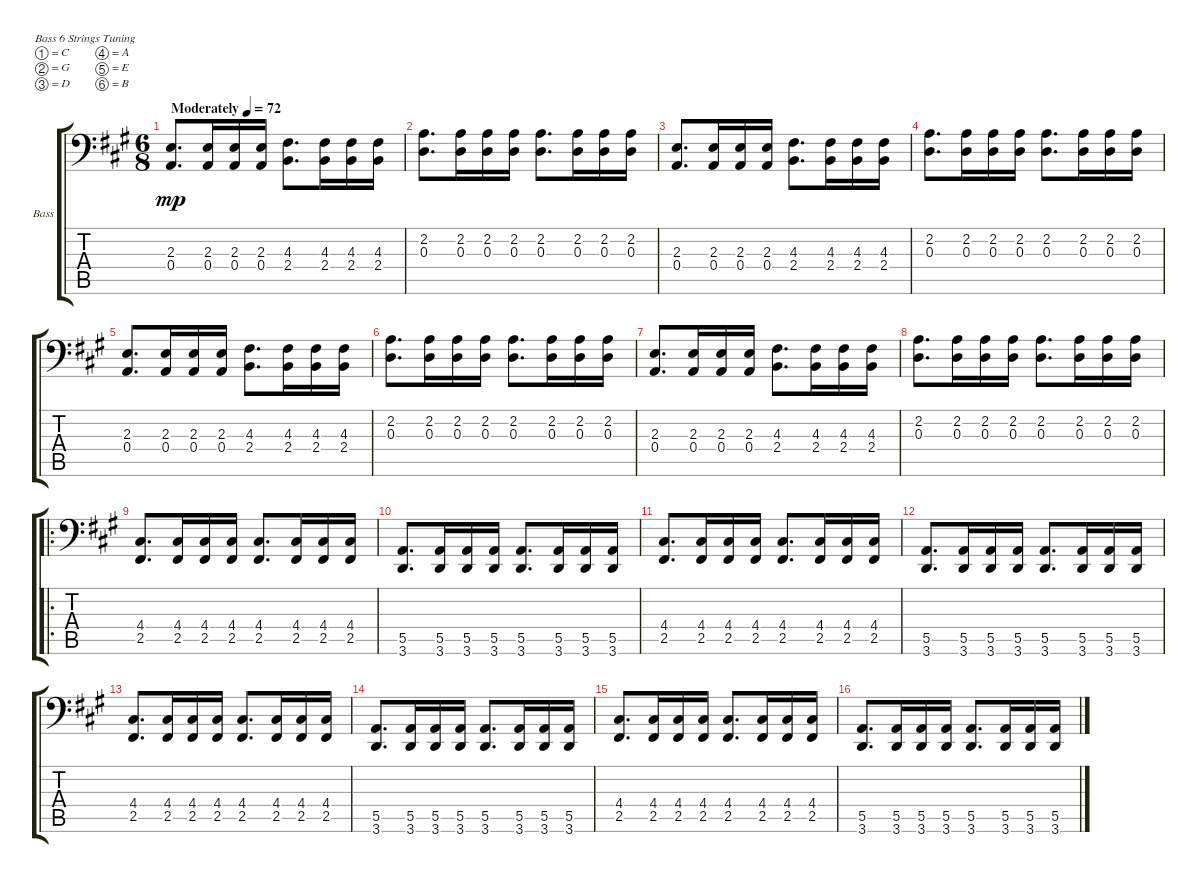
\defaultSystemsLayout 4
\bracketExtendMode groupsimilarinstruments
\firstSystemTrackNameOrientation horizontal
\otherSystemsTrackNameOrientation horizontal
\track ("Bass" "Bass") {instrument acousticbass}
\staff {score tabs}
\tuning (C3 G2 D2 A1 E1 B0)
\ts (6 8)
\tempo (72 "Moderately")
\clef f4
\scale
0.533835
\ks a
(0.4 2.3).8{d dy mp instrument acousticbass} (0.4 2.3).16 (0.4 2.3).16 (0.4 2.3).16 (4.3 2.4).8{d} (2.4 4.3).16 (2.4 4.3).16 (2.4 4.3).16 |
\scale
0.233083 (2.2 0.3).8{d} (2.2 0.3).16 (2.2 0.3).16 (2.2 0.3).16 (2.2 0.3).8{d} (2.2 0.3).16 (2.2 0.3).16 (2.2 0.3).16 |
\scale
0.233083 (0.4 2.3).8{d} (0.4 2.3).16 (0.4 2.3).16 (0.4 2.3).16 (4.3 2.4).8{d} (2.4 4.3).16 (2.4 4.3).16 (2.4 4.3).16 |
\scale
0.333333 (2.2 0.3).8{d} (2.2 0.3).16 (2.2 0.3).16 (2.2 0.3).16 (2.2 0.3).8{d} (2.2 0.3).16 (2.2 0.3).16 (2.2 0.3).16 |
\scale
0.333333 (0.4 2.3).8{d} (0.4 2.3).16 (0.4 2.3).16 (0.4 2.3).16 (4.3 2.4).8{d} (2.4 4.3).16 (2.4 4.3).16 (2.4 4.3).16 |
\scale
0.333333 (2.2 0.3).8{d} (2.2 0.3).16 (2.2 0.3).16 (2.2 0.3).16 (2.2 0.3).8{d} (2.2 0.3).16 (2.2 0.3).16 (2.2 0.3).16 |
\scale
0.313131 (0.4 2.3).8{d} (0.4 2.3).16 (0.4 2.3).16 (0.4 2.3).16 (4.3 2.4).8{d} (2.4 4.3).16 (2.4 4.3).16 (2.4 4.3).16 |
\scale
0.313131 (2.2 0.3).8{d} (2.2 0.3).16 (2.2 0.3).16 (2.2 0.3).16 (2.2 0.3).8{d} (2.2 0.3).16 (2.2 0.3).16 (2.2 0.3).16 |
\ro
\scale
0.373737 (2.5 4.4).8{d} (2.5 4.4).16 (2.5 4.4).16 (2.5 4.4).16 (2.5 4.4).8{d} (2.5 4.4).16 (2.5 4.4).16 (2.5 4.4).16 |
(3.6 5.5).8{d} (3.6 5.5).16 (3.6 5.5).16 (3.6 5.5).16 (3.6 5.5).8{d} (3.6 5.5).16 (3.6 5.5).16 (3.6 5.5).16 |
(2.5 4.4).8{d} (2.5 4.4).16 (2.5 4.4).16 (2.5 4.4).16 (2.5 4.4).8{d} (2.5 4.4).16 (2.5 4.4).16 (2.5 4.4).16 |
(3.6 5.5).8{d} (3.6 5.5).16 (3.6 5.5).16 (3.6 5.5).16 (3.6 5.5).8{d} (3.6 5.5).16 (3.6 5.5).16 (3.6 5.5).16 |
(2.5 4.4).8{d} (2.5 4.4).16 (2.5 4.4).16 (2.5 4.4).16 (2.5 4.4).8{d} (2.5 4.4).16 (2.5 4.4).16 (2.5 4.4).16 |
(3.6 5.5).8{d} (3.6 5.5).16 (3.6 5.5).16 (3.6 5.5).16 (3.6 5.5).8{d} (3.6 5.5).16 (3.6 5.5).16 (3.6 5.5).16 |
(2.5 4.4).8{d} (2.5 4.4).16 (2.5 4.4).16 (2.5 4.4).16 (2.5 4.4).8{d} (2.5 4.4).16 (2.5 4.4).16 (2.5 4.4).16 |
(3.6 5.5).8{d} (3.6 5.5).16 (3.6 5.5).16 (3.6 5.5).16 (3.6 5.5).8{d} (3.6 5.5).16 (3.6 5.5).16 (3.6 5.5).16
